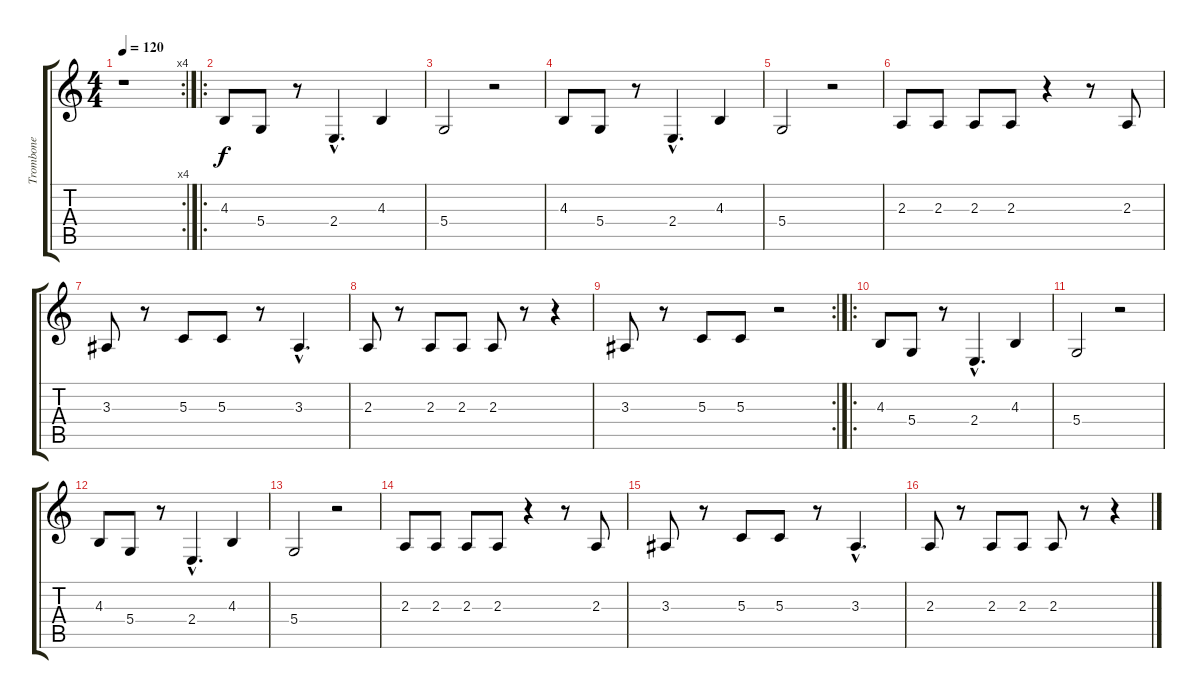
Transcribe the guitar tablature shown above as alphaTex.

\track ("Trombone" "Trombone") {instrument trombone}
\staff {score tabs}
\tuning (E4 B3 G3 D3 A2 E2) {hide}
\rc 4
\ts (4 4)
\tempo 120
\clef g2
\ks c
r.1{dy f} |
\ro
4.3.8 5.4.8 r.8 2.4{hac}.4{d} 4.3.4 |
5.4.2 r.2 |
4.3.8 5.4.8 r.8 2.4{hac}.4{d} 4.3.4 |
5.4.2 r.2 |
2.3.8 2.3.8 2.3.8 2.3.8 r.4 r.8 2.3.8 |
3.3.8 r.8 5.3.8 5.3.8 r.8 3.3{hac}.4{d} |
2.3.8 r.8 2.3.8 2.3.8 2.3.8 r.8 r.4 |
\rc 2
3.3.8 r.8 5.3.8 5.3.8 r.2 |
\ro
4.3.8 5.4.8 r.8 2.4{hac}.4{d} 4.3.4 |
5.4.2 r.2 |
4.3.8 5.4.8 r.8 2.4{hac}.4{d} 4.3.4 |
5.4.2 r.2 |
2.3.8 2.3.8 2.3.8 2.3.8 r.4 r.8 2.3.8 |
3.3.8 r.8 5.3.8 5.3.8 r.8 3.3{hac}.4{d} |
2.3.8 r.8 2.3.8 2.3.8 2.3.8 r.8 r.4
